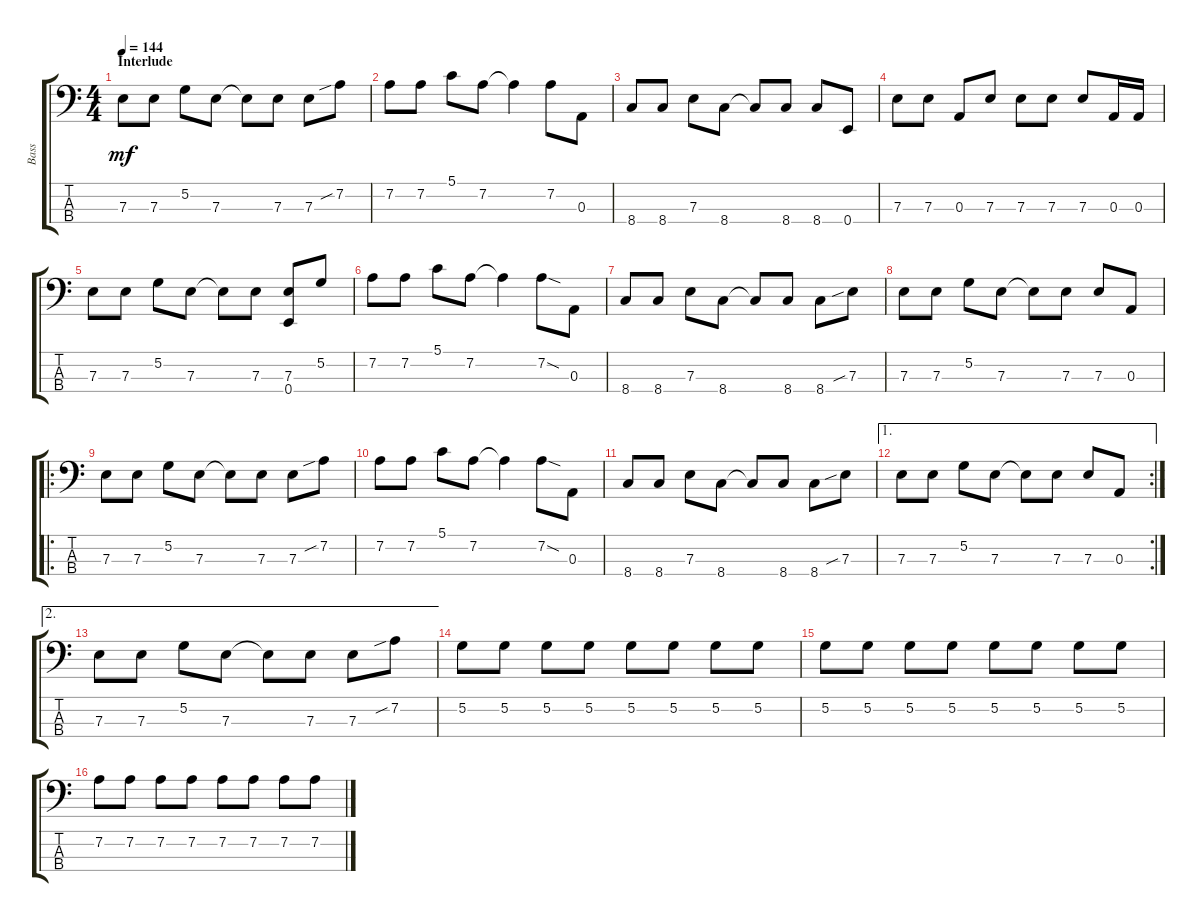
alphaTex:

\track ("Bass" "Bass") {instrument electricbassfinger}
\staff {score tabs}
\tuning (G2 D2 A1 E1) {hide}
\ts (4 4)
\section ("" "Interlude")
\tempo 144
\clef f4
\ks c
7.3.8{dy mf} 7.3.8 5.2.8 7.3.8 7.3{t}.8 7.3.8 7.3.8 7.2{sib}.8 |
7.2.8 7.2.8 5.1.8 7.2.8 7.2{t}.4 7.2.8 0.3.8 |
8.4.8 8.4.8 7.3.8 8.4.8 8.4{t}.8 8.4.8 8.4.8 0.4.8 |
7.3.8 7.3.8 0.3.8 7.3.8 7.3.8 7.3.8 7.3.8 0.3.16 0.3.16 |
7.3.8 7.3.8 5.2.8 7.3.8 7.3{t}.8 7.3.8 (7.3 0.4).8 5.2.8 |
7.2.8 7.2.8 5.1.8 7.2.8 7.2{t}.4 7.2{sod}.8 0.3.8 |
8.4.8 8.4.8 7.3.8 8.4.8 8.4{t}.8 8.4.8 8.4.8 7.3{sib}.8 |
7.3.8 7.3.8 5.2.8 7.3.8 7.3{t}.8 7.3.8 7.3.8 0.3.8 |
\ro
7.3.8 7.3.8 5.2.8 7.3.8 7.3{t}.8 7.3.8 7.3.8 7.2{sib}.8 |
7.2.8 7.2.8 5.1.8 7.2.8 7.2{t}.4 7.2{sod}.8 0.3.8 |
8.4.8 8.4.8 7.3.8 8.4.8 8.4{t}.8 8.4.8 8.4.8 7.3{sib}.8 |
\ae 1
\rc 2
7.3.8 7.3.8 5.2.8 7.3.8 7.3{t}.8 7.3.8 7.3.8 0.3.8 |
\ae 2
7.3.8 7.3.8 5.2.8 7.3.8 7.3{t}.8 7.3.8 7.3.8 7.2{sib}.8 |
5.2.8 5.2.8 5.2.8 5.2.8 5.2.8 5.2.8 5.2.8 5.2.8 |
5.2.8 5.2.8 5.2.8 5.2.8 5.2.8 5.2.8 5.2.8 5.2.8 |
7.2.8 7.2.8 7.2.8 7.2.8 7.2.8 7.2.8 7.2.8 7.2.8
